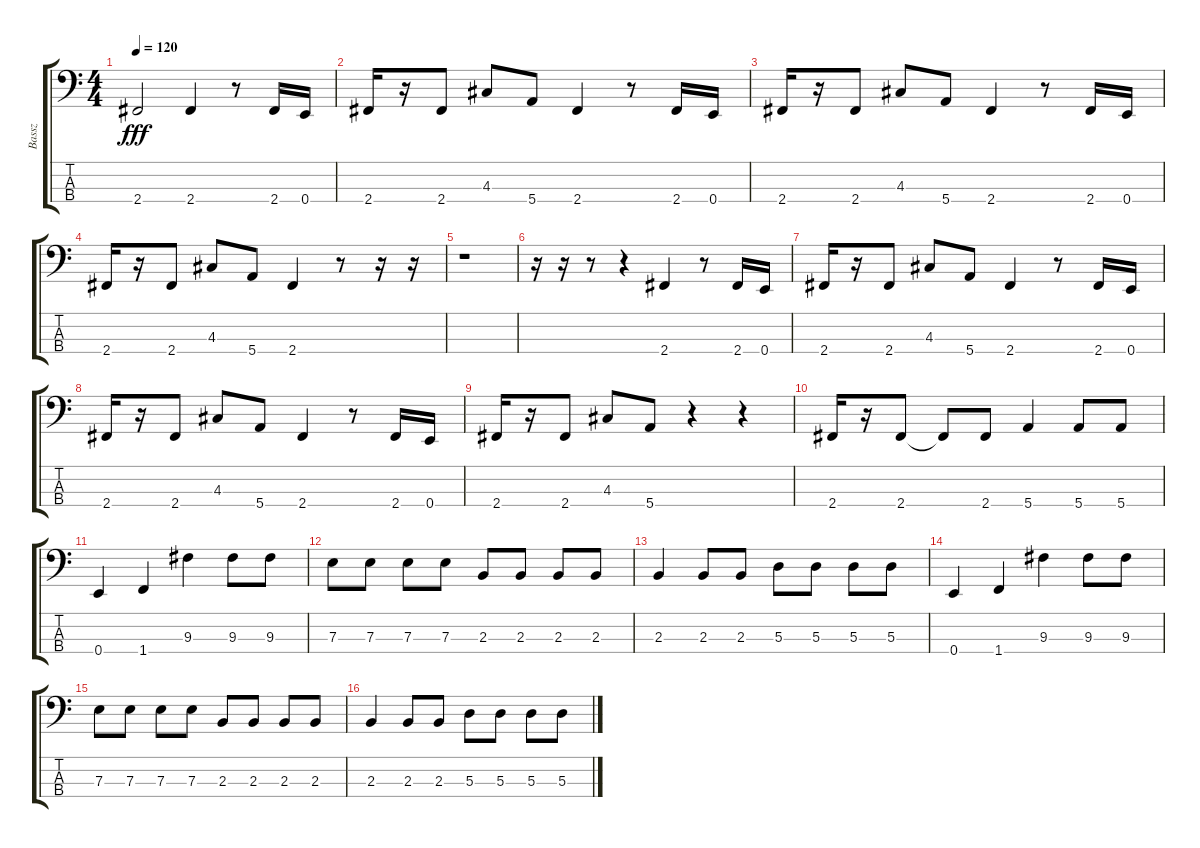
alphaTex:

\track ("Bassz" "Bassz") {instrument electricbassfinger}
\staff {score tabs}
\tuning (G2 D2 A1 E1) {hide}
\ts (4 4)
\tempo 120
\clef f4
\ks c
2.4.2{dy fff} 2.4.4 r.8 2.4.16 0.4.16 |
2.4.16 r.16 2.4.8 4.3.8 5.4.8 2.4.4 r.8 2.4.16 0.4.16 |
2.4.16 r.16 2.4.8 4.3.8 5.4.8 2.4.4 r.8 2.4.16 0.4.16 |
2.4.16 r.16 2.4.8 4.3.8 5.4.8 2.4.4 r.8 r.16 r.16 |
r.1 |
r.16 r.16 r.8 r.4 2.4.4 r.8 2.4.16 0.4.16 |
2.4.16 r.16 2.4.8 4.3.8 5.4.8 2.4.4 r.8 2.4.16 0.4.16 |
2.4.16 r.16 2.4.8 4.3.8 5.4.8 2.4.4 r.8 2.4.16 0.4.16 |
2.4.16 r.16 2.4.8 4.3.8 5.4.8 r.4 r.4 |
2.4.16 r.16 2.4.8 2.4{t}.8 2.4.8 5.4.4 5.4.8 5.4.8 |
0.4.4 1.4.4 9.3.4 9.3.8 9.3.8 |
7.3.8 7.3.8 7.3.8 7.3.8 2.3.8 2.3.8 2.3.8 2.3.8 |
2.3.4 2.3.8 2.3.8 5.3.8 5.3.8 5.3.8 5.3.8 |
0.4.4 1.4.4 9.3.4 9.3.8 9.3.8 |
7.3.8 7.3.8 7.3.8 7.3.8 2.3.8 2.3.8 2.3.8 2.3.8 |
2.3.4 2.3.8 2.3.8 5.3.8 5.3.8 5.3.8 5.3.8
